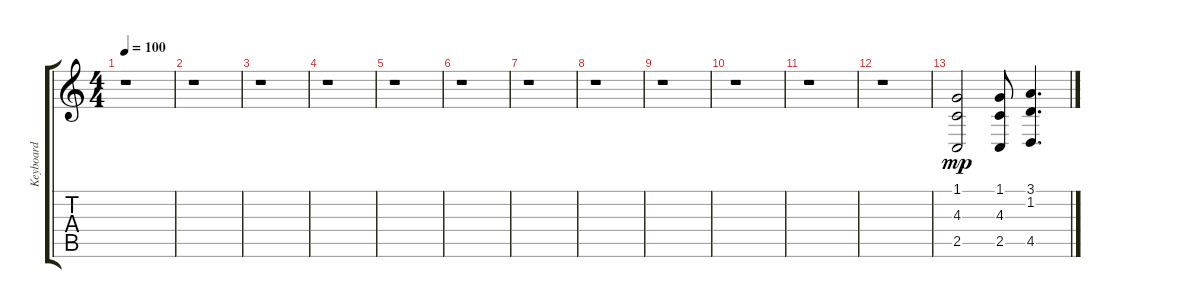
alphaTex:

\track ("Keyboard" "Keyboard") {instrument lead1square}
\staff {score tabs}
\tuning (Gb4 Db4 Ab3 Eb3 Bb2 F2) {hide}
\ts (4 4)
\tempo 100
\clef g2
\ks c
r.1{dy mp} |
r.1 |
r.1 |
r.1 |
r.1 |
r.1 |
r.1 |
r.1 |
r.1 |
r.1 |
r.1 |
r.1 |
(1.1 4.3 2.5).2 (1.1 4.3 2.5).8 (3.1 1.2 4.5).4{d}
